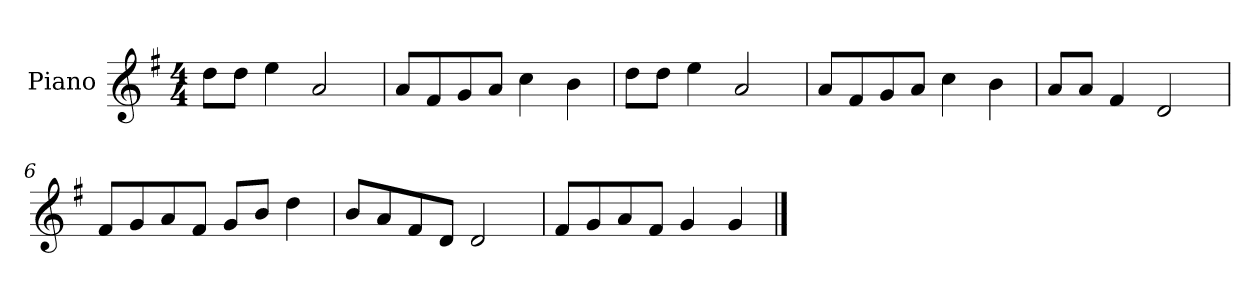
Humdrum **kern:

**kern
*part1
*staff1
*I"Piano
*I'P-no
*clefG2
*k[f#]
*M4/4
*MM90
=1
8dd\L
8dd\J
4ee\
2a/
=2
8a/L
8f#/
8g/
8a/J
4cc\
4b\
=3
8dd\L
8dd\J
4ee\
2a/
=4
8a/L
8f#/
8g/
8a/J
4cc\
4b\
=5
8a/L
8a/J
4f#/
2d/
=6
8f#/L
8g/
8a/
8f#/J
8g/L
8b/J
4dd\
=7
8b/L
8a/
8f#/
8d/J
2d/
!!LO:LB:g=z
=8
8f#/L
8g/
8a/
8f#/J
4g/
4g/
==
*-
